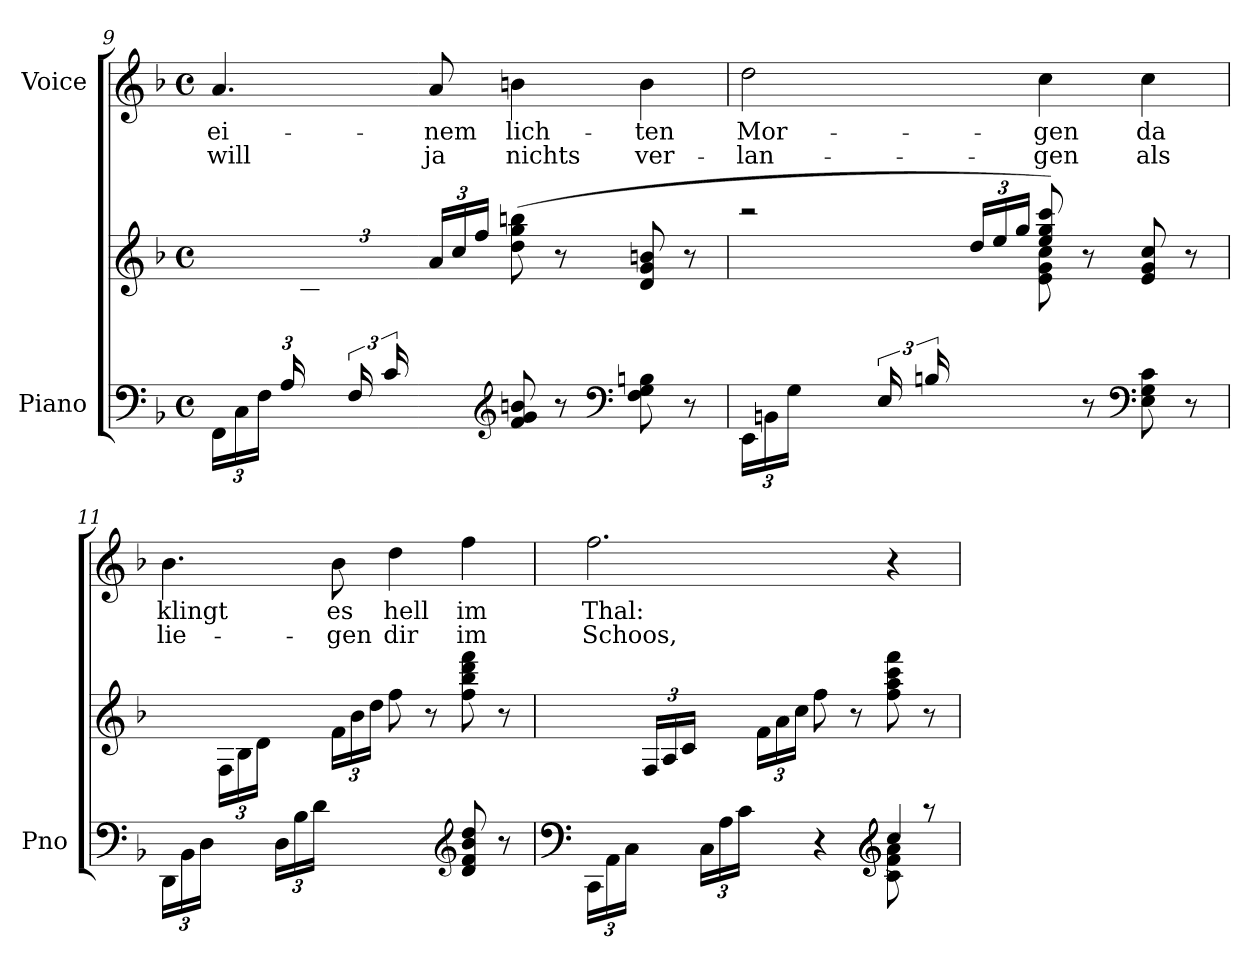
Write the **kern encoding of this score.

**kern	**kern	**kern	**text	**text
*part2	*part2	*part1	*part1	*part1
*staff3	*staff2	*staff1	*staff1	*staff1
*I"Piano	*	*I"Voice	*	*
*I'Pno	*	*	*	*
*clefF4	*clefG2	*clefG2	*	*
*k[b-]	*k[b-]	*k[b-]	*	*
*M4/4	*M4/4	*M4/4	*	*
*met(c)	*met(c)	*met(c)	*	*
*Xbrackettup	*	*	*	*
=9	=9	=9	=9	=9
*	*^	*	*	*
(24FF\LL	2ryy	6ryy	4.a/	ei-	will
24C\	.	.	.	.	.
24F\JJ	.	.	.	.	.
24A/LL	.	.	.	.	.
12ryy	.	24c/	.	.	.
.	.	24f/JJ	.	.	.
*brackettup	*	*	*	*	*
24F/LL	.	12ryy	.	.	.
24c/	.	.	.	.	.
6ryy	.	24f\JJ	.	.	.
.	.	24a/LL	8a/	-nem	ja
.	.	24cc/	.	.	.
.	.	24ff/JJ	.	.	.
*clefG2	*	*	*	*	*
8f/ 8g/ 8bn/	(8dd\ 8gg\ 8bbn\	2ryy	4bn\	lich-	nichts
8r	8r	.	.	.	.
*clefF4	*	*	*	*	*
8F\ 8G\ 8Bn\	8d/ 8g/ 8bn/	.	4b\	-ten	ver-
8r	8r	.	.	.	.
=10	=10	=10	=10	=10	=10
*Xbrackettup	*	*	*	*	*
(24EE\LL	2r	8ryy	2dd\	Mor-	-lan-
24BBn\	.	.	.	.	.
24G\JJ	.	.	.	.	.
8ryy	.	24d\LL	.	.	.
.	.	24e\	.	.	.
.	.	24g\JJ	.	.	.
*brackettup	*	*	*	*	*
24E/LL	.	12ryy	.	.	.
24Bn/	.	.	.	.	.
24%7ryy	.	24g\JJ	.	.	.
.	.	24dd/LL	.	.	.
.	.	24ee/	.	.	.
.	.	24gg/JJ	.	.	.
.	8ee/ 8gg/ 8ccc/)	8e\ 8g\ 8cc\	4cc\	-gen	-gen
8r	8r	4.ryy	.	.	.
*clefF4	*	*	*	*	*
8E\ 8G\ 8c\	8e/ 8g/ 8cc/	.	4cc\	da	als
8r	8r	.	.	.	.
=11	=11	=11	=11	=11	=11
*Xbrackettup	*	*	*	*	*
24DD\LL	2ryy	8ryy	4.b-\	klingt	lie-
24BB-\	.	.	.	.	.
24D\JJ	.	.	.	.	.
8ryy	.	24F\LL	.	.	.
.	.	24B-\	.	.	.
.	.	24d\JJ)	.	.	.
*brackettup	*	*	*	*	*
(24D\LL	.	8ryy	.	.	.
24B-\	.	.	.	.	.
24d\JJ	.	.	.	.	.
8ryy	.	24f\LL	8b-\	es	-gen
.	.	24b-\	.	.	.
.	.	24dd\JJ)	.	.	.
4ryy	8ff\	2ryy	4dd\	hell	dir
.	8r	.	.	.	.
*clefG2	*	*	*	*	*
8d/ 8f/ 8b-/ 8dd/	8ff\ 8bb-\ 8ddd\ 8fff\	.	4ff\	im	im
8r	8r	.	.	.	.
=12	=12	=12	=12	=12	=12
*clefF4	*	*	*	*	*
*Xbrackettup	*	*	*	*	*
*^	*	*	*	*	*
(24CC\LL	2ryy	2ryy	8ryy	2.ff\	Thal:	Schoos,
24AA\	.	.	.	.	.	.
24C\JJ	.	.	.	.	.	.
8ryy	.	.	24F/LL	.	.	.
.	.	.	24A/	.	.	.
.	.	.	24c/JJ)	.	.	.
*brackettup	*	*	*	*	*	*
24C\LL	.	.	8ryy	.	.	.
24A\	.	.	.	.	.	.
24c\JJ	.	.	.	.	.	.
8ryy	.	.	24f\LL	.	.	.
.	.	.	24a\	.	.	.
.	.	.	24cc\JJ	.	.	.
4ryy	4r	(8ff\	2ryy	.	.	.
.	.	8r	.	.	.	.
*clefG2	*	*	*	*	*	*
8c\ 8f\ 8a\	4cc^/	8ff\ 8aa\ 8ccc\ 8fff\	.	4r	.	.
8r	.	8r	.	.	.	.
*v	*v	*	*	*	*	*
*	*v	*v	*	*	*
=	=	=	=	=
*-	*-	*-	*-	*-
